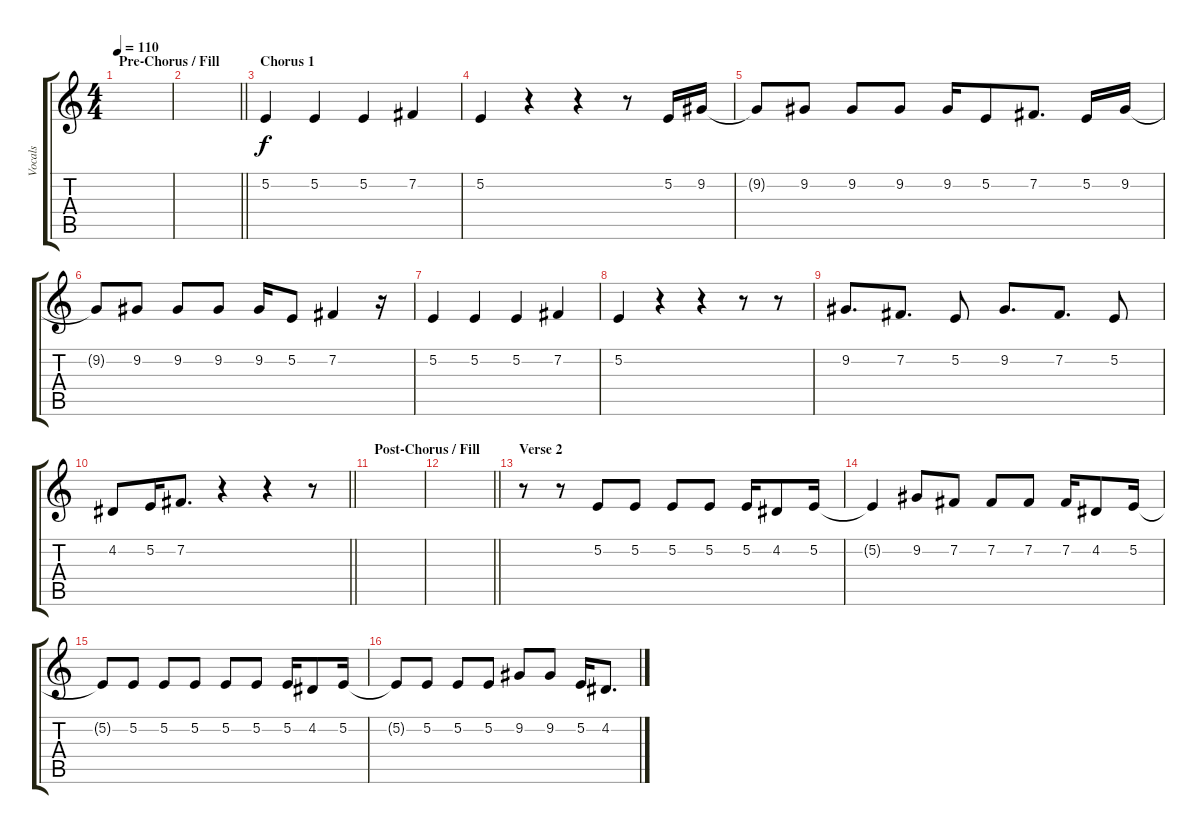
\track ("Vocals" "Vocals") {instrument lead2sawtooth}
\staff {score tabs}
\tuning (E4 B3 G3 D3 A2 E2) {hide}
\ts (4 4)
\section ("" "Pre-Chorus / Fill")
\tempo 110
\clef g2
\ks c
|
\barLineRight lightlight
|
\section ("" "Chorus 1")
5.2.4 5.2.4 5.2.4 7.2.4 |
5.2.4 r.4 r.4 r.8 5.2.16 9.2.16 |
9.2{t}.8 9.2.8 9.2.8 9.2.8 9.2.16 5.2.8 7.2.8{d} 5.2.16 9.2.16 |
9.2{t}.8 9.2.8 9.2.8 9.2.8 9.2.16 5.2.8 7.2.4 r.16 |
5.2.4 5.2.4 5.2.4 7.2.4 |
5.2.4 r.4 r.4 r.8 r.8 |
9.2.8{d} 7.2.8{d} 5.2.8 9.2.8{d} 7.2.8{d} 5.2.8 |
\barLineRight lightlight
4.2.8 5.2.16 7.2.8{d} r.4 r.4 r.8 |
\section ("" "Post-Chorus / Fill")
|
\barLineRight lightlight
|
\section ("" "Verse 2")
r.8 r.8 5.2.8 5.2.8 5.2.8 5.2.8 5.2.16 4.2.8 5.2.16 |
5.2{t}.4 9.2.8 7.2.8 7.2.8 7.2.8 7.2.16 4.2.8 5.2.16 |
5.2{t}.8 5.2.8 5.2.8 5.2.8 5.2.8 5.2.8 5.2.16 4.2.8 5.2.16 |
5.2{t}.8 5.2.8 5.2.8 5.2.8 9.2.8 9.2.8 5.2.16 4.2.8{d}
